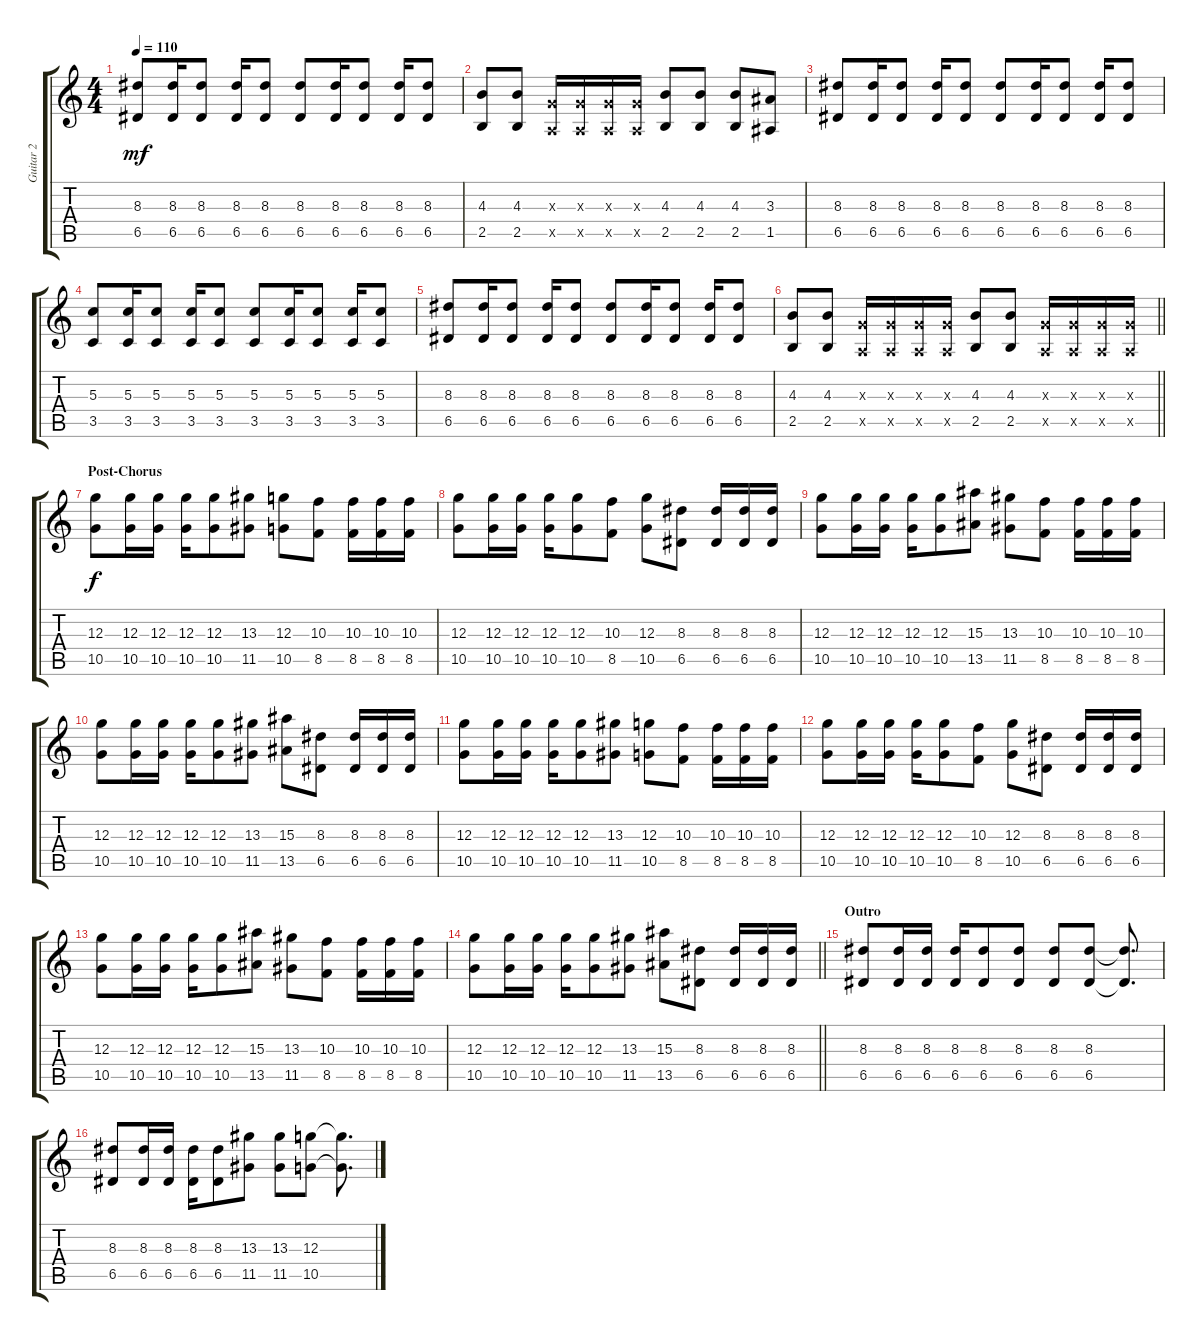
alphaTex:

\track ("Guitar 2" "Guitar 2") {instrument overdrivenguitar}
\staff {score tabs}
\tuning (E4 B3 G3 D3 A2 E2) {hide}
\ts (4 4)
\tempo 110
\clef g2
\ks c
(8.3 6.5).8{dy mf} (8.3 6.5).16 (8.3 6.5).8 (8.3 6.5).16 (8.3 6.5).8 (8.3 6.5).8 (8.3 6.5).16 (8.3 6.5).8 (8.3 6.5).16 (8.3 6.5).8 |
(4.3 2.5).8 (4.3 2.5).8 (0.3{x} 0.5{x}).16 (0.3{x} 0.5{x}).16 (0.3{x} 0.5{x}).16 (0.3{x} 0.5{x}).16 (4.3 2.5).8 (4.3 2.5).8 (4.3 2.5).8 (3.3 1.5).8 |
(8.3 6.5).8 (8.3 6.5).16 (8.3 6.5).8 (8.3 6.5).16 (8.3 6.5).8 (8.3 6.5).8 (8.3 6.5).16 (8.3 6.5).8 (8.3 6.5).16 (8.3 6.5).8 |
(5.3 3.5).8 (5.3 3.5).16 (5.3 3.5).8 (5.3 3.5).16 (5.3 3.5).8 (5.3 3.5).8 (5.3 3.5).16 (5.3 3.5).8 (5.3 3.5).16 (5.3 3.5).8 |
(8.3 6.5).8 (8.3 6.5).16 (8.3 6.5).8 (8.3 6.5).16 (8.3 6.5).8 (8.3 6.5).8 (8.3 6.5).16 (8.3 6.5).8 (8.3 6.5).16 (8.3 6.5).8 |
\barLineRight lightlight
(4.3 2.5).8 (4.3 2.5).8 (0.3{x} 0.5{x}).16 (0.3{x} 0.5{x}).16 (0.3{x} 0.5{x}).16 (0.3{x} 0.5{x}).16 (4.3 2.5).8 (4.3 2.5).8 (0.3{x} 0.5{x}).16 (0.3{x} 0.5{x}).16 (0.3{x} 0.5{x}).16 (0.3{x} 0.5{x}).16 |
\section ("" "Post-Chorus")
(12.3 10.5).8{dy f} (12.3 10.5).16 (12.3 10.5).16 (12.3 10.5).16 (12.3 10.5).8 (13.3 11.5).8 (12.3 10.5).8 (10.3 8.5).8 (10.3 8.5).16 (10.3 8.5).16 (10.3 8.5).16 |
(12.3 10.5).8 (12.3 10.5).16 (12.3 10.5).16 (12.3 10.5).16 (12.3 10.5).8 (10.3 8.5).8 (12.3 10.5).8 (8.3 6.5).8 (8.3 6.5).16 (8.3 6.5).16 (8.3 6.5).16 |
(12.3 10.5).8 (12.3 10.5).16 (12.3 10.5).16 (12.3 10.5).16 (12.3 10.5).8 (15.3 13.5).8 (13.3 11.5).8 (10.3 8.5).8 (10.3 8.5).16 (10.3 8.5).16 (10.3 8.5).16 |
(12.3 10.5).8 (12.3 10.5).16 (12.3 10.5).16 (12.3 10.5).16 (12.3 10.5).8 (13.3 11.5).8 (15.3 13.5).8 (8.3 6.5).8 (8.3 6.5).16 (8.3 6.5).16 (8.3 6.5).16 |
(12.3 10.5).8 (12.3 10.5).16 (12.3 10.5).16 (12.3 10.5).16 (12.3 10.5).8 (13.3 11.5).8 (12.3 10.5).8 (10.3 8.5).8 (10.3 8.5).16 (10.3 8.5).16 (10.3 8.5).16 |
(12.3 10.5).8 (12.3 10.5).16 (12.3 10.5).16 (12.3 10.5).16 (12.3 10.5).8 (10.3 8.5).8 (12.3 10.5).8 (8.3 6.5).8 (8.3 6.5).16 (8.3 6.5).16 (8.3 6.5).16 |
(12.3 10.5).8 (12.3 10.5).16 (12.3 10.5).16 (12.3 10.5).16 (12.3 10.5).8 (15.3 13.5).8 (13.3 11.5).8 (10.3 8.5).8 (10.3 8.5).16 (10.3 8.5).16 (10.3 8.5).16 |
\barLineRight lightlight
(12.3 10.5).8 (12.3 10.5).16 (12.3 10.5).16 (12.3 10.5).16 (12.3 10.5).8 (13.3 11.5).8 (15.3 13.5).8 (8.3 6.5).8 (8.3 6.5).16 (8.3 6.5).16 (8.3 6.5).16 |
\section ("" "Outro")
(8.3 6.5).8 (8.3 6.5).16 (8.3 6.5).16 (8.3 6.5).16 (8.3 6.5).8 (8.3 6.5).8 (8.3 6.5).8 (8.3 6.5).8 (8.3{t} 6.5{t}).8{d} |
(8.3 6.5).8 (8.3 6.5).16 (8.3 6.5).16 (8.3 6.5).16 (8.3 6.5).8 (13.3 11.5).8 (13.3 11.5).8 (12.3 10.5).8 (12.3{t} 10.5{t}).8{d}
